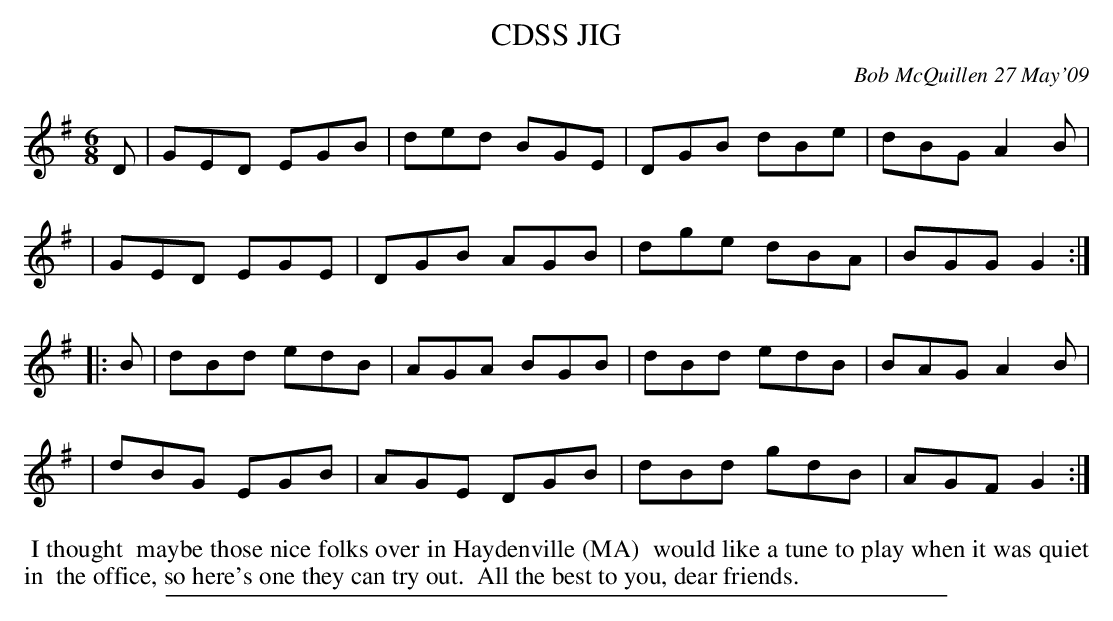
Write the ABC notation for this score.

X:1
T: CDSS JIG
C: Bob McQuillen 27 May'09
M: 6/8
L: 1/8
K: G
D \
| GED EGB | ded BGE | DGB dBe | dBG A2B |
| GED EGE | DGB AGB | dge dBA | BGG G2 :|
|: B \
| dBd edB | AGA BGB | dBd edB | BAG A2B |
| dBG EGB | AGE DGB | dBd gdB | AGF G2 :|
